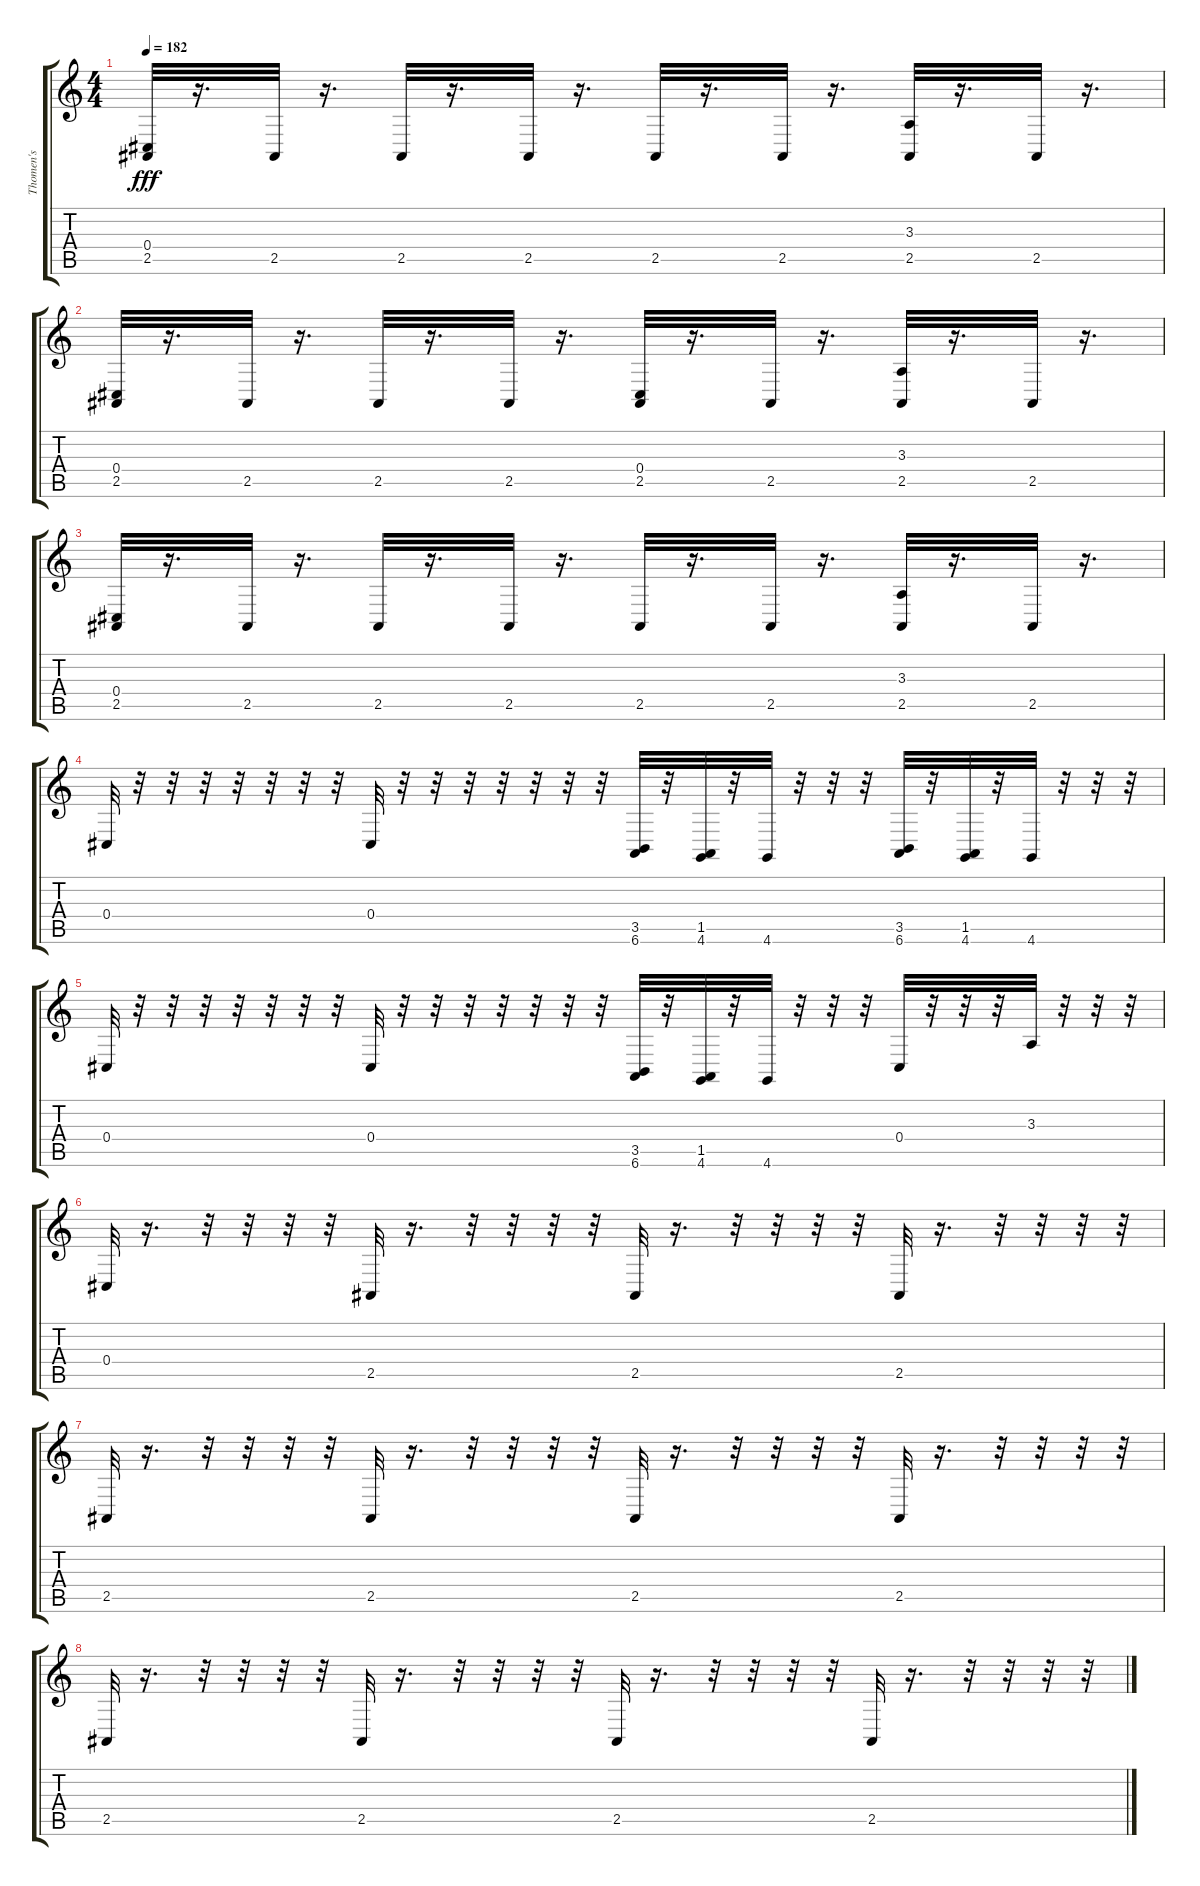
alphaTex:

\track ("Thomen's " "Thomen's ") {instrument acousticgrandpiano}
\staff {score tabs}
\tuning (Eb4 Bb3 Gb3 Db3 Ab2 Eb2) {hide}
\ts (4 4)
\tempo 182
\clef g2
\ks c
(0.4 2.5).32{dy fff} r.16{d} 2.5.32 r.16{d} 2.5.32 r.16{d} 2.5.32 r.16{d} 2.5.32 r.16{d} 2.5.32 r.16{d} (3.3 2.5).32 r.16{d} 2.5.32 r.16{d} |
(0.4 2.5).32 r.16{d} 2.5.32 r.16{d} 2.5.32 r.16{d} 2.5.32 r.16{d} (0.4 2.5).32 r.16{d} 2.5.32 r.16{d} (3.3 2.5).32 r.16{d} 2.5.32 r.16{d} |
(0.4 2.5).32 r.16{d} 2.5.32 r.16{d} 2.5.32 r.16{d} 2.5.32 r.16{d} 2.5.32 r.16{d} 2.5.32 r.16{d} (3.3 2.5).32 r.16{d} 2.5.32 r.16{d} |
0.4.32 r.32 r.32 r.32 r.32 r.32 r.32 r.32 0.4.32 r.32 r.32 r.32 r.32 r.32 r.32 r.32 (3.5 6.6).32 r.32 (1.5 4.6).32 r.32 4.6.32 r.32 r.32 r.32 (3.5 6.6).32 r.32 (1.5 4.6).32 r.32 4.6.32 r.32 r.32 r.32 |
0.4.32 r.32 r.32 r.32 r.32 r.32 r.32 r.32 0.4.32 r.32 r.32 r.32 r.32 r.32 r.32 r.32 (3.5 6.6).32 r.32 (1.5 4.6).32 r.32 4.6.32 r.32 r.32 r.32 0.4.32 r.32 r.32 r.32 3.3.32 r.32 r.32 r.32 |
0.4.32 r.16{d} r.32 r.32 r.32 r.32 2.5.32 r.16{d} r.32 r.32 r.32 r.32 2.5.32 r.16{d} r.32 r.32 r.32 r.32 2.5.32 r.16{d} r.32 r.32 r.32 r.32 |
2.5.32 r.16{d} r.32 r.32 r.32 r.32 2.5.32 r.16{d} r.32 r.32 r.32 r.32 2.5.32 r.16{d} r.32 r.32 r.32 r.32 2.5.32 r.16{d} r.32 r.32 r.32 r.32 |
2.5.32 r.16{d} r.32 r.32 r.32 r.32 2.5.32 r.16{d} r.32 r.32 r.32 r.32 2.5.32 r.16{d} r.32 r.32 r.32 r.32 2.5.32 r.16{d} r.32 r.32 r.32 r.32
